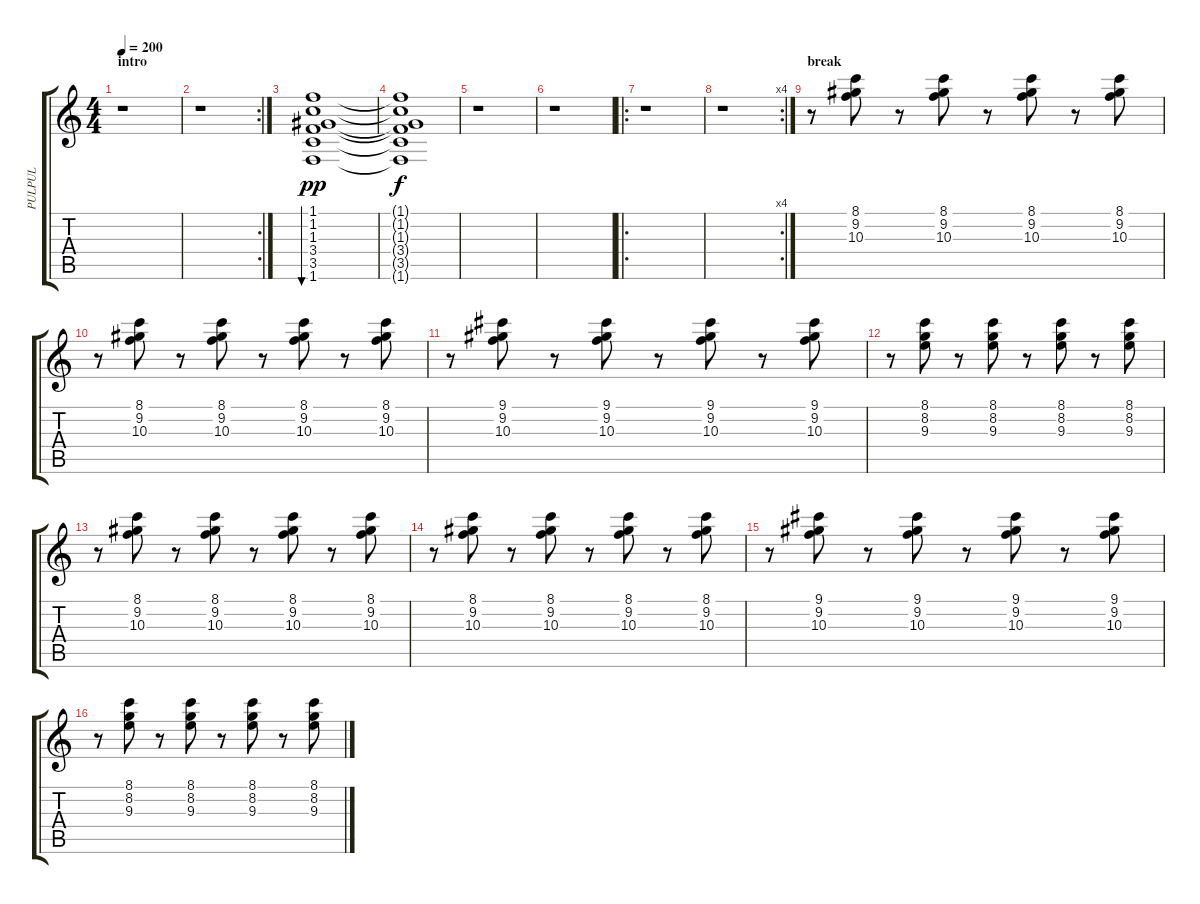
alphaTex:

\track ("PULPUL" "PULPUL") {instrument electricguitarclean}
\staff {score tabs}
\tuning (E4 B3 G3 D3 A2 E2) {hide}
\ts (4 4)
\section ("" "intro")
\tempo 200
\clef g2
\ks c
r.1{dy pp instrument electricguitarclean} |
\rc 2
r.1 |
(1.1 1.2 1.3 3.4 3.5 1.6).1{bu 480 instrument distortionguitar} |
(1.1{t} 1.2{t} 1.3{t} 3.4{t} 3.5{t} 1.6{t}).1{dy f} |
r.1 |
r.1 |
\ro
r.1 |
\rc 4
r.1 |
\section ("" "break")
r.8{instrument electricguitarclean} (8.1 9.2 10.3).8 r.8 (8.1 9.2 10.3).8 r.8 (8.1 9.2 10.3).8 r.8 (8.1 9.2 10.3).8 |
r.8 (8.1 9.2 10.3).8 r.8 (8.1 9.2 10.3).8 r.8 (8.1 9.2 10.3).8 r.8 (8.1 9.2 10.3).8 |
r.8 (9.1 9.2 10.3).8 r.8 (9.1 9.2 10.3).8 r.8 (9.1 9.2 10.3).8 r.8 (9.1 9.2 10.3).8 |
r.8 (8.1 8.2 9.3).8 r.8 (8.1 8.2 9.3).8 r.8 (8.1 8.2 9.3).8 r.8 (8.1 8.2 9.3).8 |
r.8 (8.1 9.2 10.3).8 r.8 (8.1 9.2 10.3).8 r.8 (8.1 9.2 10.3).8 r.8 (8.1 9.2 10.3).8 |
r.8 (8.1 9.2 10.3).8 r.8 (8.1 9.2 10.3).8 r.8 (8.1 9.2 10.3).8 r.8 (8.1 9.2 10.3).8 |
r.8 (9.1 9.2 10.3).8 r.8 (9.1 9.2 10.3).8 r.8 (9.1 9.2 10.3).8 r.8 (9.1 9.2 10.3).8 |
r.8 (8.1 8.2 9.3).8 r.8 (8.1 8.2 9.3).8 r.8 (8.1 8.2 9.3).8 r.8 (8.1 8.2 9.3).8
